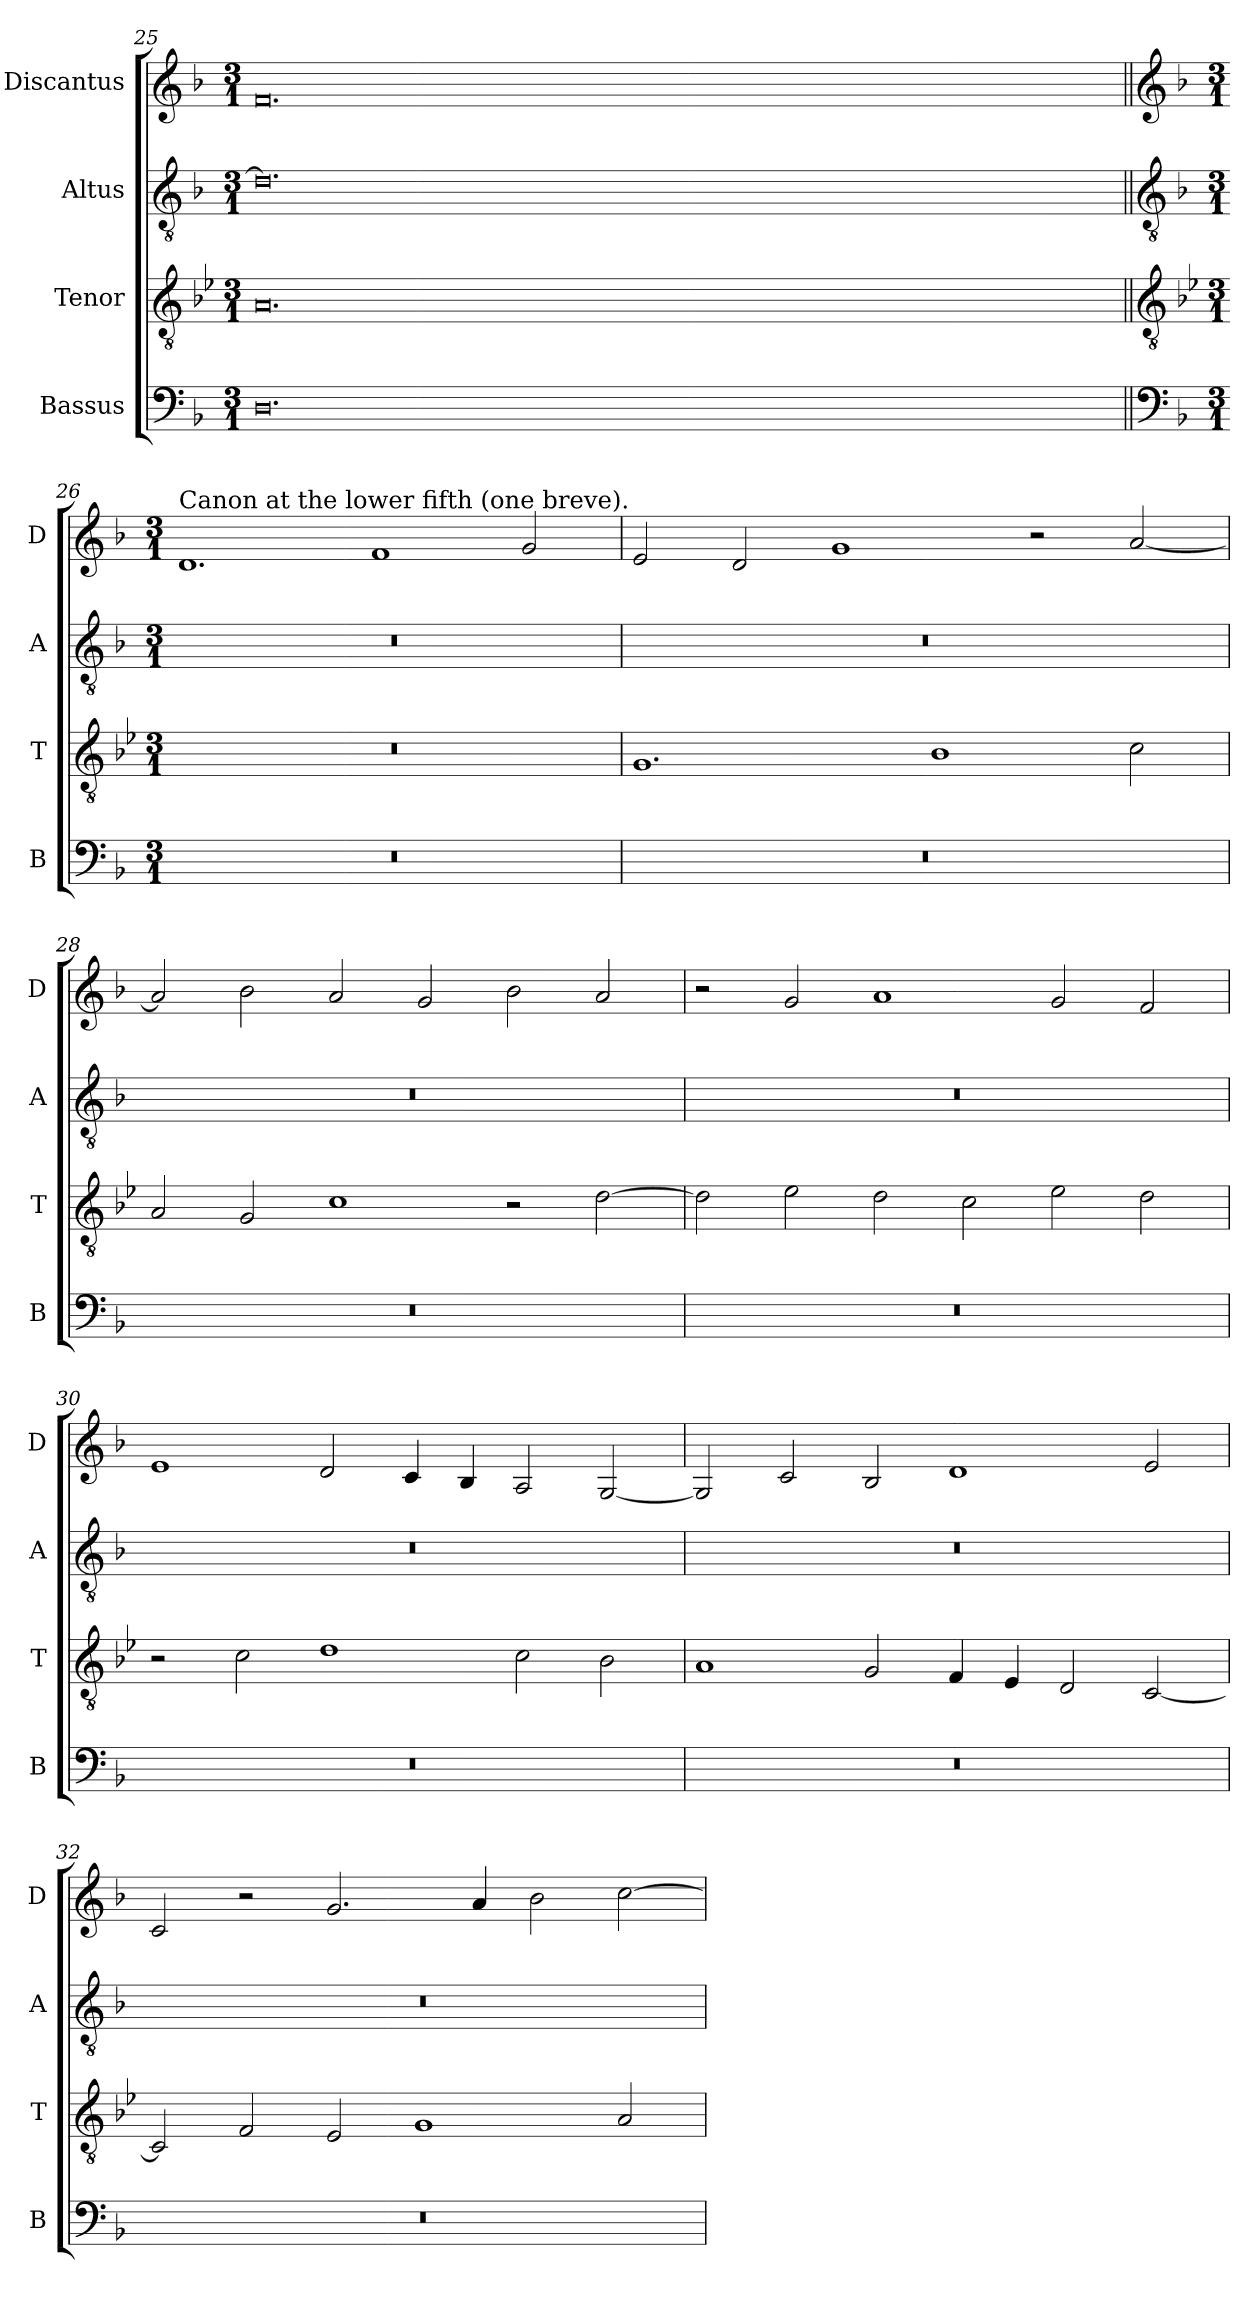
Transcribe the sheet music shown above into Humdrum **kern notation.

**kern	**kern	**kern	**kern
*part4	*part3	*part2	*part1
*staff4	*staff3	*staff2	*staff1
*I"Bassus	*I"Tenor	*I"Altus	*I"Discantus
*I'B	*I'T	*I'A	*I'D
*clefF4	*clefGv2	*clefGv2	*clefG2
*k[b-]	*k[b-e-]	*k[b-]	*k[b-]
*M3/1	*M3/1	*M3/1	*M3/1
=25	=25	=25	=25
0.D	0.A	0.d]	0.f
!!LO:LB:g=z
=26||	=26||	=26||	=26||
*clefF4	*clefGv2	*clefGv2	*clefG2
*k[b-]	*k[b-e-]	*k[b-]	*k[b-]
*M3/1	*M3/1	*M3/1	*M3/1
!	!	!	!LO:TX:a:t=Canon at the lower fifth (one breve).
0.r	0.r	0.r	1.d
.	.	.	1f
.	.	.	2g/
=27	=27	=27	=27
0.r	1.G	0.r	2e/
.	.	.	2d/
.	.	.	1g
.	1B-	.	.
.	.	.	2r
.	2c\	.	[2a/
=28	=28	=28	=28
0.r	2A/	0.r	2a/]
.	2G/	.	2b-\
.	1c	.	2a/
.	.	.	2g/
.	2r	.	2b-\
.	[2d\	.	2a/
=29	=29	=29	=29
0.r	2d\]	0.r	2r
.	2e-\	.	2g/
.	2d\	.	1a
.	2c\	.	.
.	2e-\	.	2g/
.	2d\	.	2f/
=30	=30	=30	=30
0.r	2r	0.r	1e
.	2c\	.	.
.	1d	.	2d/
.	.	.	4c/
.	.	.	4B-/
.	2c\	.	2A/
.	2B-\	.	[2G/
=31	=31	=31	=31
0.r	1A	0.r	2G/]
.	.	.	2c/
.	2G/	.	2B-/
.	4F/	.	1d
.	4E-/	.	.
.	2D/	.	.
.	[2C/	.	2e/
=32	=32	=32	=32
0.r	2C/]	0.r	2c/
.	2F/	.	2r
.	2E-/	.	2.g/
.	1G	.	.
.	.	.	4a/
.	.	.	2b-\
.	2A/	.	[2cc\
=	=	=	=
*-	*-	*-	*-
